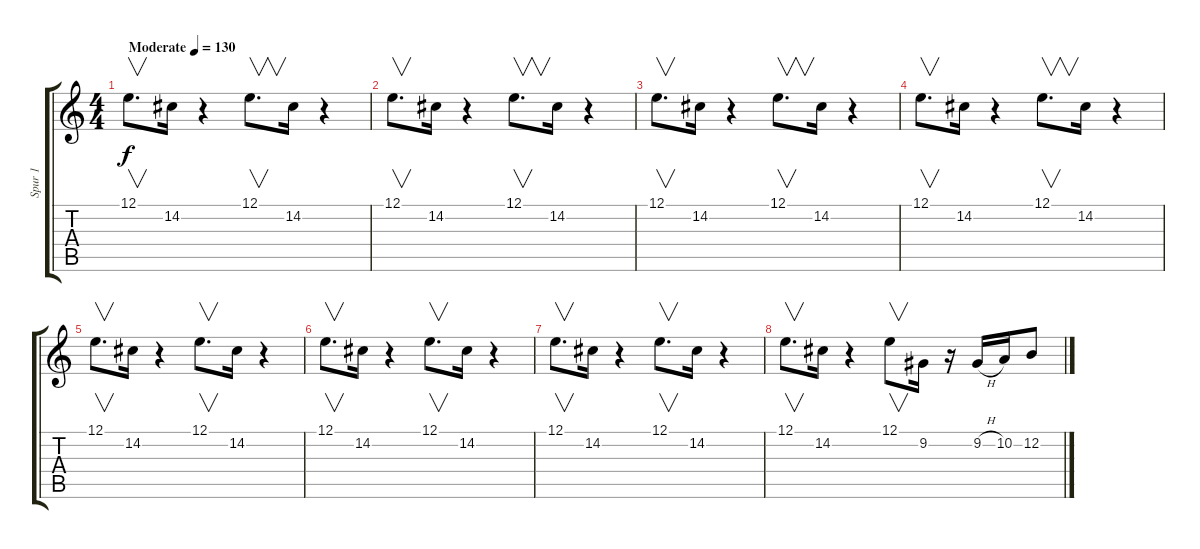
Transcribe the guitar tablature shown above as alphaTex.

\track ("Spur 1" "Spur 1") {instrument lead2sawtooth}
\staff {score tabs}
\tuning (E4 B3 G3 D3 A2 E2) {hide}
\ts (4 4)
\tempo (130 "Moderate")
\clef g2
\ks c
12.1.8{v d dy f instrument lead2sawtooth} 14.2.16 r.4 12.1.8{v d} 14.2.16 r.4 |
12.1.8{v d} 14.2.16 r.4 12.1.8{v d} 14.2.16 r.4 |
12.1.8{v d} 14.2.16 r.4 12.1.8{v d} 14.2.16 r.4 |
12.1.8{v d} 14.2.16 r.4 12.1.8{v d} 14.2.16 r.4 |
12.1.8{v d} 14.2.16 r.4 12.1.8{v d} 14.2.16 r.4 |
12.1.8{v d} 14.2.16 r.4 12.1.8{v d} 14.2.16 r.4 |
12.1.8{v d} 14.2.16 r.4 12.1.8{v d} 14.2.16 r.4 |
12.1.8{v d} 14.2.16 r.4 12.1.8{v} 9.2.16 r.16 9.2{h}.16 10.2.16 12.2.8
